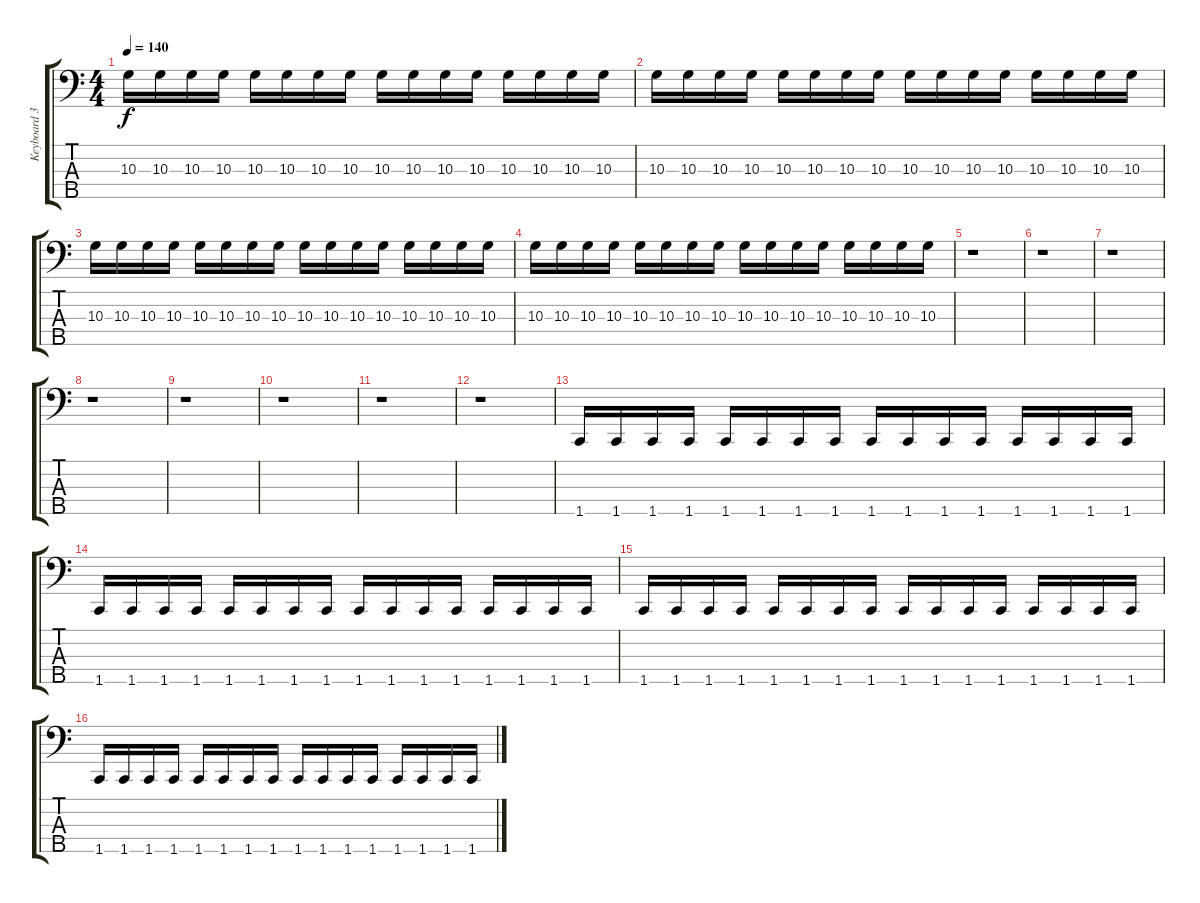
\track ("Keyboard 3 (Synth Bass)" "Keyboard 3") {instrument synthbass2}
\staff {score tabs}
\tuning (G2 D2 A1 E1 B0) {hide}
\ts (4 4)
\tempo 140
\clef f4
\ks c
10.3.16{dy f} 10.3.16 10.3.16 10.3.16 10.3.16 10.3.16 10.3.16 10.3.16 10.3.16 10.3.16 10.3.16 10.3.16 10.3.16 10.3.16 10.3.16 10.3.16 |
10.3.16 10.3.16 10.3.16 10.3.16 10.3.16 10.3.16 10.3.16 10.3.16 10.3.16 10.3.16 10.3.16 10.3.16 10.3.16 10.3.16 10.3.16 10.3.16 |
10.3.16 10.3.16 10.3.16 10.3.16 10.3.16 10.3.16 10.3.16 10.3.16 10.3.16 10.3.16 10.3.16 10.3.16 10.3.16 10.3.16 10.3.16 10.3.16 |
10.3.16 10.3.16 10.3.16 10.3.16 10.3.16 10.3.16 10.3.16 10.3.16 10.3.16 10.3.16 10.3.16 10.3.16 10.3.16 10.3.16 10.3.16 10.3.16 |
r.1 |
r.1 |
r.1 |
r.1 |
r.1 |
r.1 |
r.1 |
r.1 |
1.5.16 1.5.16 1.5.16 1.5.16 1.5.16 1.5.16 1.5.16 1.5.16 1.5.16 1.5.16 1.5.16 1.5.16 1.5.16 1.5.16 1.5.16 1.5.16 |
1.5.16 1.5.16 1.5.16 1.5.16 1.5.16 1.5.16 1.5.16 1.5.16 1.5.16 1.5.16 1.5.16 1.5.16 1.5.16 1.5.16 1.5.16 1.5.16 |
1.5.16 1.5.16 1.5.16 1.5.16 1.5.16 1.5.16 1.5.16 1.5.16 1.5.16 1.5.16 1.5.16 1.5.16 1.5.16 1.5.16 1.5.16 1.5.16 |
1.5.16 1.5.16 1.5.16 1.5.16 1.5.16 1.5.16 1.5.16 1.5.16 1.5.16 1.5.16 1.5.16 1.5.16 1.5.16 1.5.16 1.5.16 1.5.16
